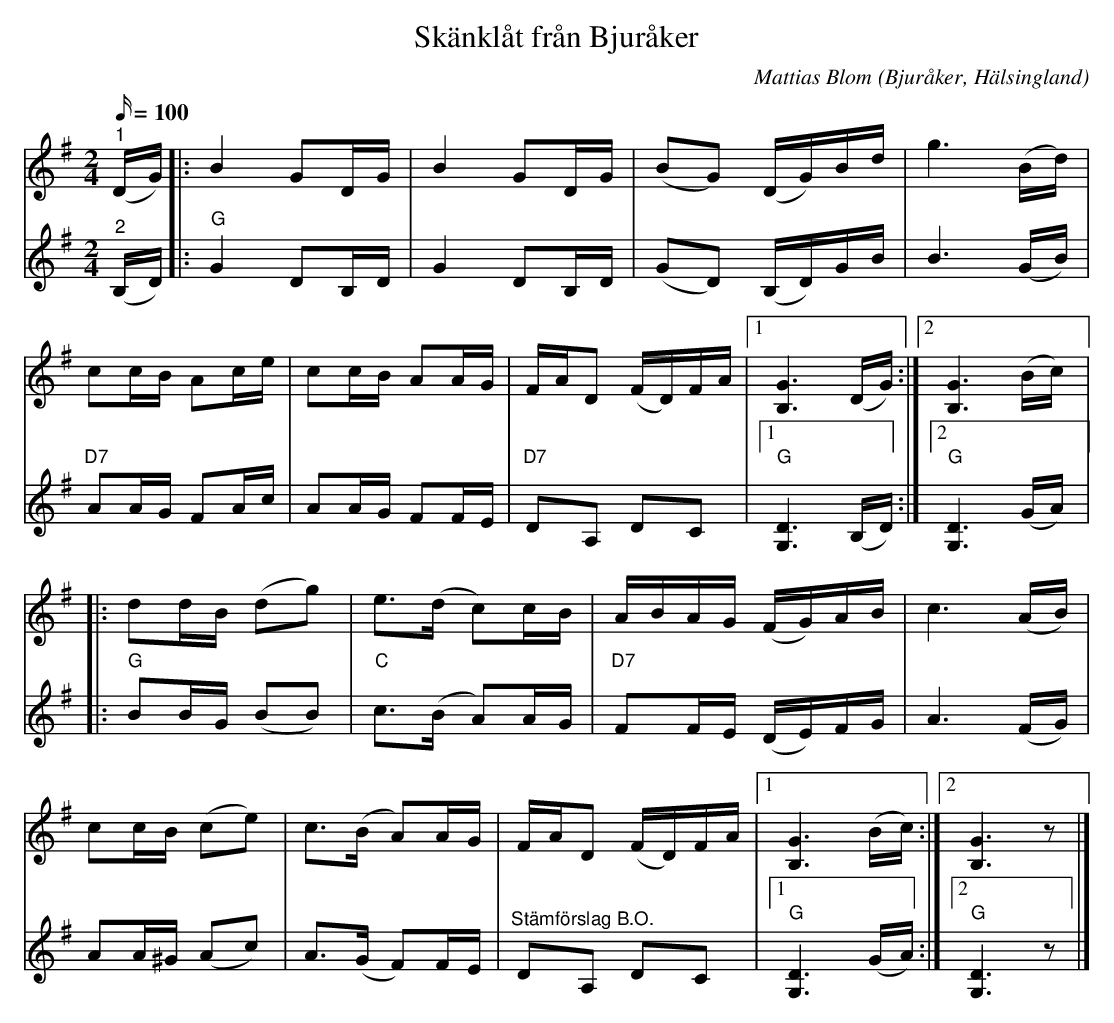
X:1
T:Skänklåt från Bjuråker
C:Mattias Blom
O:Bjuråker, Hälsingland
L:1/16
M:2/4
Q:100
K:G
V:1
"^1" (DG) |: B4 G2DG | B4 G2DG | (B2G2) (DG)Bd | g6 (Bd) |
c2cB A2ce | c2cB A2AG | FAD2 (FD)FA |1 [B,G]6 (DG) :|2 [B,G]6 (Bc) |:
d2dB (d2g2) | e2>(d2 c2)cB | ABAG (FG)AB | c6 (AB) |
c2cB (c2e2) | c2>(B2 A2)AG | FAD2 (FD)FA |1 [B,G]6 (Bc) :|2 [B,G]6 z2 |]
V:2
"^2" (B,D) |: "G"G4 D2B,D | G4 D2B,D | (G2D2) (B,D)GB | B6 (GB) |
"D7"A2AG F2Ac | A2AG F2FE | "D7" D2A,2 D2C2 |1 "G" [G,D]6 (B,D) :|2 "G" [G,D]6 (GA) |:
"G" B2BG (B2B2) | "C" c2>(B2 A2)AG | "D7" F2FE (DE)FG | A6 (FG) |
A2A^G (A2c2) | A2>(G2 F2)FE |"^Stämförslag B.O." D2A,2 D2C2 |1"G" [G,D]6 (GA) :|2"G" [G,D]6 z2 |]
